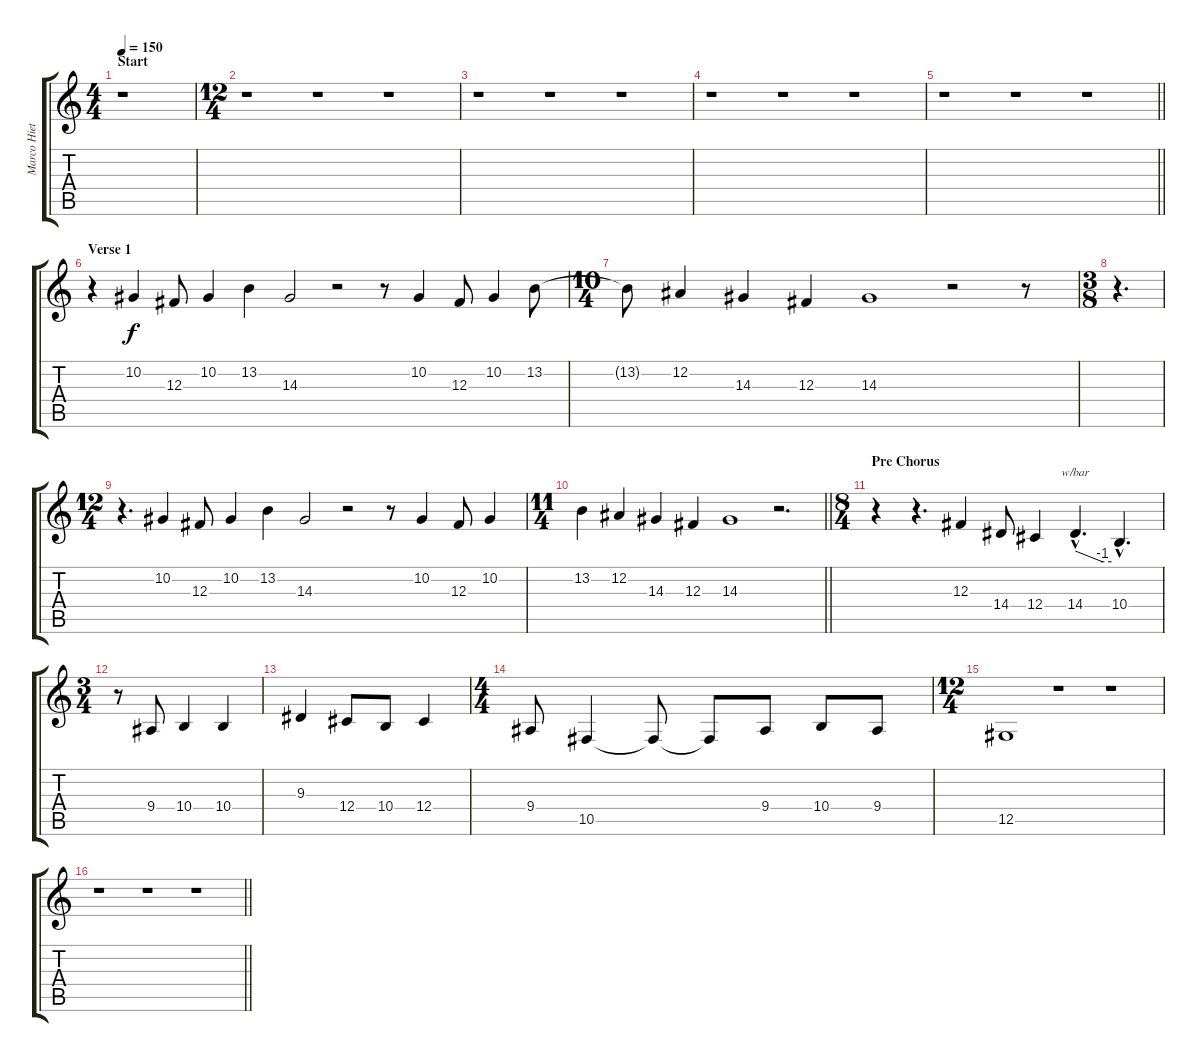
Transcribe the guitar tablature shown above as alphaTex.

\track ("Marco Hietala - Vocals" "Marco Hiet") {instrument drawbarorgan}
\staff {score tabs}
\tuning (Eb4 Bb3 Gb3 Db3 Ab2 Eb2) {hide}
\ts (4 4)
\section ("" "Start")
\tempo 150
\clef g2
\ks c
r.1{dy f instrument drawbarorgan} |
\ts (12 4)
r.1 r.1 r.1 |
r.1 r.1 r.1 |
r.1 r.1 r.1 |
\barLineRight lightlight
r.1 r.1 r.1 |
\section ("" "Verse 1")
r.4 10.2.4 12.3.8 10.2.4 13.2.4 14.3.2 r.2 r.8 10.2.4 12.3.8 10.2.4 13.2.8 |
\ts (10 4)
13.2{t}.8 12.2.4 14.3.4 12.3.4 14.3.1 r.2 r.8 |
\ts (3 8)
r.4{d} |
\ts (12 4)
r.4{d} 10.2.4 12.3.8 10.2.4 13.2.4 14.3.2 r.2 r.8 10.2.4 12.3.8 10.2.4 |
\ts (11 4)
\barLineRight lightlight
13.2.4 12.2.4 14.3.4 12.3.4 14.3.1 r.2{d} |
\ts (8 4)
\section ("" "Pre Chorus")
r.4 r.4{d} 12.3.4 14.4.8 12.4.4 14.4{hac}.4{d tbe (custom default 0 0 45 -4 60 -4)} 10.4{hac}.4{d} |
\ts (3 4)
r.8 9.4.8 10.4.4 10.4.4 |
9.3.4 12.4.8 10.4.8 12.4.4 |
\ts (4 4)
9.4.8 10.5.4 10.5{t}.8 10.5{t}.8 9.4.8 10.4.8 9.4.8 |
\ts (12 4)
12.5.1 r.1 r.1 |
\barLineRight lightlight
r.1 r.1 r.1
